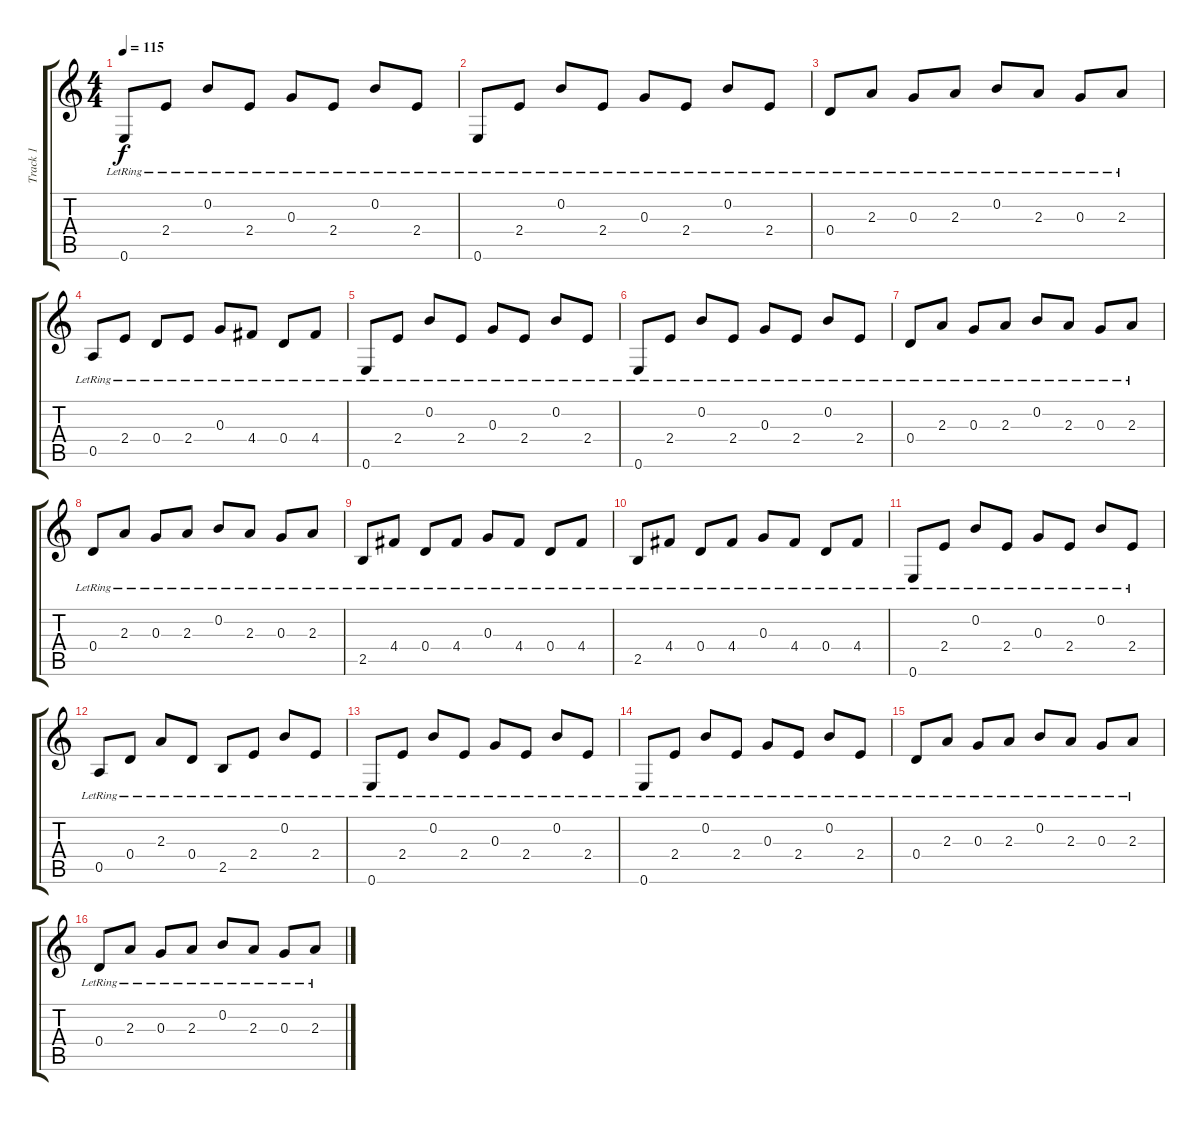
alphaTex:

\track ("Track 1" "Track 1") {instrument acousticguitarsteel}
\staff {score tabs}
\tuning (E4 B3 G3 D3 A2 E2) {hide}
\ts (4 4)
\tempo 115
\clef g2
\ks c
0.6{lr}.8{dy f} 2.4{lr}.8 0.2{lr}.8 2.4{lr}.8 0.3{lr}.8 2.4{lr}.8 0.2{lr}.8 2.4{lr}.8 |
0.6{lr}.8 2.4{lr}.8 0.2{lr}.8 2.4{lr}.8 0.3{lr}.8 2.4{lr}.8 0.2{lr}.8 2.4{lr}.8 |
0.4{lr}.8 2.3{lr}.8 0.3{lr}.8 2.3{lr}.8 0.2{lr}.8 2.3{lr}.8 0.3{lr}.8 2.3{lr}.8 |
0.5{lr}.8 2.4{lr}.8 0.4{lr}.8 2.4{lr}.8 0.3{lr}.8 4.4{lr}.8 0.4{lr}.8 4.4{lr}.8 |
0.6{lr}.8 2.4{lr}.8 0.2{lr}.8 2.4{lr}.8 0.3{lr}.8 2.4{lr}.8 0.2{lr}.8 2.4{lr}.8 |
0.6{lr}.8 2.4{lr}.8 0.2{lr}.8 2.4{lr}.8 0.3{lr}.8 2.4{lr}.8 0.2{lr}.8 2.4{lr}.8 |
0.4{lr}.8 2.3{lr}.8 0.3{lr}.8 2.3{lr}.8 0.2{lr}.8 2.3{lr}.8 0.3{lr}.8 2.3{lr}.8 |
0.4{lr}.8 2.3{lr}.8 0.3{lr}.8 2.3{lr}.8 0.2{lr}.8 2.3{lr}.8 0.3{lr}.8 2.3{lr}.8 |
2.5{lr}.8 4.4{lr}.8 0.4{lr}.8 4.4{lr}.8 0.3{lr}.8 4.4{lr}.8 0.4{lr}.8 4.4{lr}.8 |
2.5{lr}.8 4.4{lr}.8 0.4{lr}.8 4.4{lr}.8 0.3{lr}.8 4.4{lr}.8 0.4{lr}.8 4.4{lr}.8 |
0.6{lr}.8 2.4{lr}.8 0.2{lr}.8 2.4{lr}.8 0.3{lr}.8 2.4{lr}.8 0.2{lr}.8 2.4{lr}.8 |
0.5{lr}.8 0.4{lr}.8 2.3{lr}.8 0.4{lr}.8 2.5{lr}.8 2.4{lr}.8 0.2{lr}.8 2.4{lr}.8 |
0.6{lr}.8 2.4{lr}.8 0.2{lr}.8 2.4{lr}.8 0.3{lr}.8 2.4{lr}.8 0.2{lr}.8 2.4{lr}.8 |
0.6{lr}.8 2.4{lr}.8 0.2{lr}.8 2.4{lr}.8 0.3{lr}.8 2.4{lr}.8 0.2{lr}.8 2.4{lr}.8 |
0.4{lr}.8 2.3{lr}.8 0.3{lr}.8 2.3{lr}.8 0.2{lr}.8 2.3{lr}.8 0.3{lr}.8 2.3{lr}.8 |
0.4{lr}.8 2.3{lr}.8 0.3{lr}.8 2.3{lr}.8 0.2{lr}.8 2.3{lr}.8 0.3{lr}.8 2.3{lr}.8
